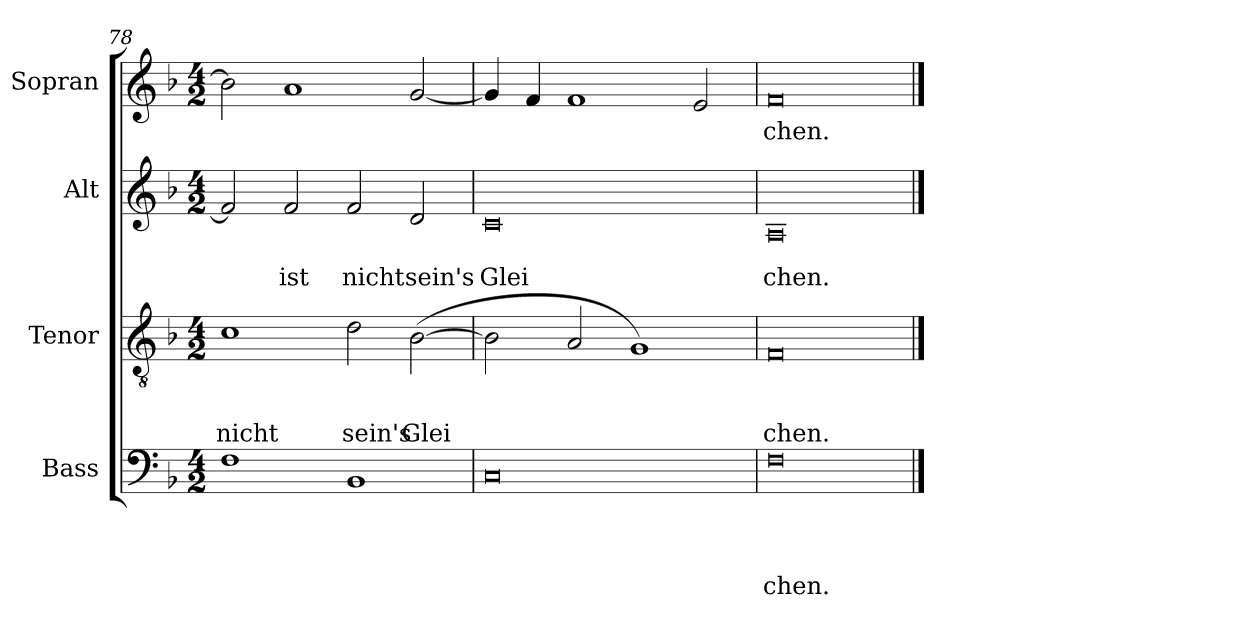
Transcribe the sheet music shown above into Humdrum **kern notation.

**kern	**text	**text	**text	**text	**kern	**text	**text	**text	**kern	**text	**text	**kern	**text
*part4	*part4	*part4	*part4	*part4	*part3	*part3	*part3	*part3	*part2	*part2	*part2	*part1	*part1
*staff4	*staff4	*staff4	*staff4	*staff4	*staff3	*staff3	*staff3	*staff3	*staff2	*staff2	*staff2	*staff1	*staff1
*I"Bass	*	*	*	*	*I"Tenor	*	*	*	*I"Alt	*	*	*I"Sopran	*
*I'B.	*	*	*	*	*I'T.	*	*	*	*I'A.	*	*	*I'S.	*
*clefF4	*	*	*	*	*clefGv2	*	*	*	*clefG2	*	*	*clefG2	*
*k[b-]	*	*	*	*	*k[b-]	*	*	*	*k[b-]	*	*	*k[b-]	*
*F:	*	*	*	*	*F:	*	*	*	*F:	*	*	*F:	*
*M4/2	*	*	*	*	*M4/2	*	*	*	*M4/2	*	*	*M4/2	*
=78	=78	=78	=78	=78	=78	=78	=78	=78	=78	=78	=78	=78	=78
!	!	!	!	!	!	!	!	!LO:LY:b	!	!	!	!	!
1F	.	.	.	.	1c	.	.	nicht	2f/]	.	.	2b-\]	.
!	!	!	!	!	!	!	!	!	!	!	!LO:LY:b	!	!
.	.	.	.	.	.	.	.	.	2f/	.	ist	1a	.
!	!	!	!	!	!	!	!	!LO:LY:b	!	!	!LO:LY:b	!	!
1BB-	.	.	.	.	2d\	.	.	sein's	2f/	.	nicht	.	.
!	!	!	!	!	!	!	!	!LO:LY:b	!	!	!LO:LY:b	!	!
.	.	.	.	.	(>[>2B-\	.	.	Glei	2d/	.	sein's	[<2g/	.
=79	=79	=79	=79	=79	=79	=79	=79	=79	=79	=79	=79	=79	=79
!	!	!	!	!	!	!	!	!	!	!	!LO:LY:b	!	!
0C	.	.	.	.	2B-\]	.	.	.	0c	.	Glei	4g/]	.
.	.	.	.	.	.	.	.	.	.	.	.	4f/	.
.	.	.	.	.	2A/	.	.	.	.	.	.	1f	.
.	.	.	.	.	1G)	.	.	.	.	.	.	.	.
.	.	.	.	.	.	.	.	.	.	.	.	2e/	.
=80	=80	=80	=80	=80	=80	=80	=80	=80	=80	=80	=80	=80	=80
!	!	!	!	!LO:LY:b	!	!	!	!LO:LY:b	!	!	!LO:LY:b	!	!LO:LY:b
0F	.	.	.	-chen.	0F	.	.	chen.	0A	.	chen.	0f	-chen.
==	==	==	==	==	==	==	==	==	==	==	==	==	==
*-	*-	*-	*-	*-	*-	*-	*-	*-	*-	*-	*-	*-	*-
